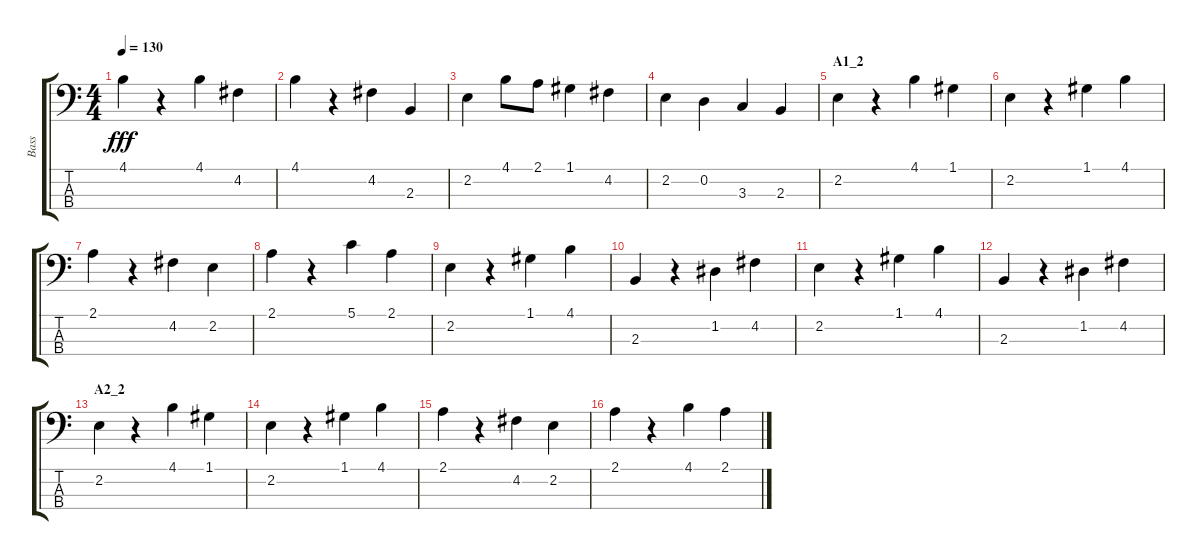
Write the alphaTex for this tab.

\track ("Bass" "Bass") {instrument acousticbass}
\staff {score tabs}
\tuning (G2 D2 A1 E1) {hide}
\ts (4 4)
\tempo 130
\clef f4
\ks c
4.1.4{dy fff} r.4 4.1.4 4.2.4 |
4.1.4 r.4 4.2.4 2.3.4 |
2.2.4 4.1.8{volume 16} 2.1.8 1.1.4 4.2.4 |
2.2.4 0.2.4 3.3.4 2.3.4 |
\section ("" "A1_2")
2.2.4 r.4 4.1.4 1.1.4 |
2.2.4 r.4 1.1.4 4.1.4 |
2.1.4 r.4 4.2.4 2.2.4 |
2.1.4 r.4 5.1.4 2.1.4 |
2.2.4 r.4 1.1.4 4.1.4 |
2.3.4 r.4 1.2.4 4.2.4 |
2.2.4 r.4 1.1.4 4.1.4 |
2.3.4 r.4 1.2.4 4.2.4 |
\section ("" "A2_2")
2.2.4 r.4 4.1.4 1.1.4 |
2.2.4 r.4 1.1.4 4.1.4 |
2.1.4 r.4 4.2.4 2.2.4 |
2.1.4 r.4 4.1.4 2.1.4
